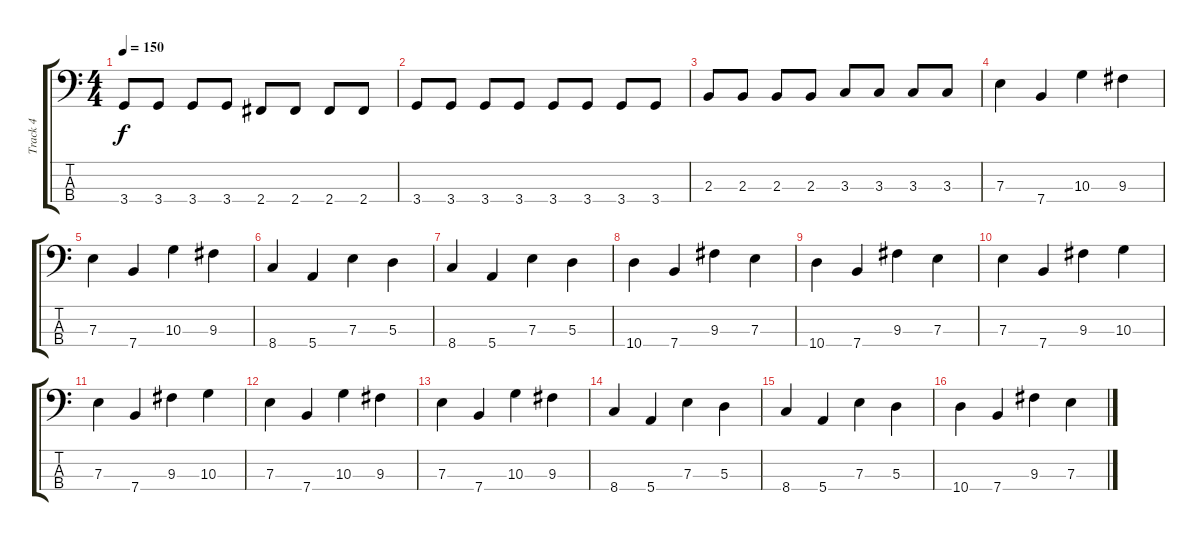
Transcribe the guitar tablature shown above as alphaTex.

\track ("Track 4" "Track 4") {instrument electricbassfinger}
\staff {score tabs}
\tuning (G2 D2 A1 E1) {hide}
\ts (4 4)
\tempo 150
\clef f4
\ks c
3.4.8{dy f} 3.4.8 3.4.8 3.4.8 2.4.8 2.4.8 2.4.8 2.4.8 |
3.4.8 3.4.8 3.4.8 3.4.8 3.4.8 3.4.8 3.4.8 3.4.8 |
2.3.8 2.3.8 2.3.8 2.3.8 3.3.8 3.3.8 3.3.8 3.3.8 |
7.3.4 7.4.4 10.3.4 9.3.4 |
7.3.4 7.4.4 10.3.4 9.3.4 |
8.4.4 5.4.4 7.3.4 5.3.4 |
8.4.4 5.4.4 7.3.4 5.3.4 |
10.4.4 7.4.4 9.3.4 7.3.4 |
10.4.4 7.4.4 9.3.4 7.3.4 |
7.3.4 7.4.4 9.3.4 10.3.4 |
7.3.4 7.4.4 9.3.4 10.3.4 |
7.3.4 7.4.4 10.3.4 9.3.4 |
7.3.4 7.4.4 10.3.4 9.3.4 |
8.4.4 5.4.4 7.3.4 5.3.4 |
8.4.4 5.4.4 7.3.4 5.3.4 |
10.4.4 7.4.4 9.3.4 7.3.4
